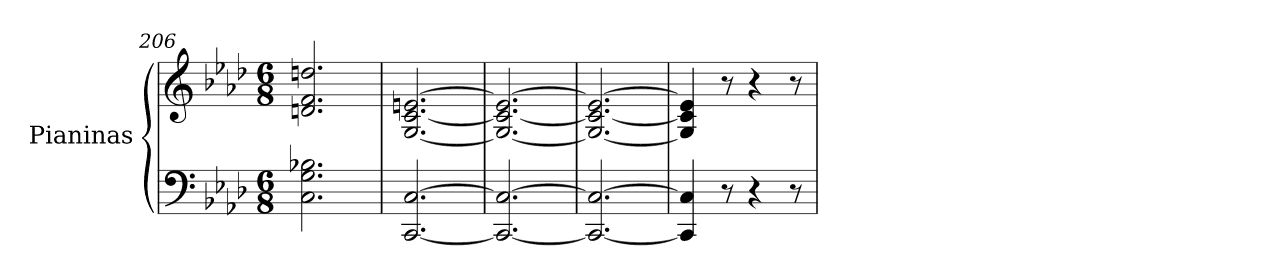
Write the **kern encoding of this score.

**kern	**kern
*part1	*part1
*staff2	*staff1
*I"Pianinas	*
*clefF4	*clefG2
*k[b-e-a-d-]	*k[b-e-a-d-]
*M6/8	*M6/8
=206	=206
2.C\ 2.G\ 2.B-X\	2.dn/ 2.f/ 2.ddn/
=207	=207
[2.CC/ [2.C/	[2.G/ [2.c/ [2.en/
=208	=208
2.CC/_ 2.C/_	2.G/_ 2.c/_ 2.e/_
=209	=209
2.CC/_ 2.C/_	2.G/_ 2.c/_ 2.e/_
=210	=210
4CC/] 4C/]	4G/] 4c/] 4e/]
8r	8r
4r	4r
8r	8r
=	=
*-	*-
